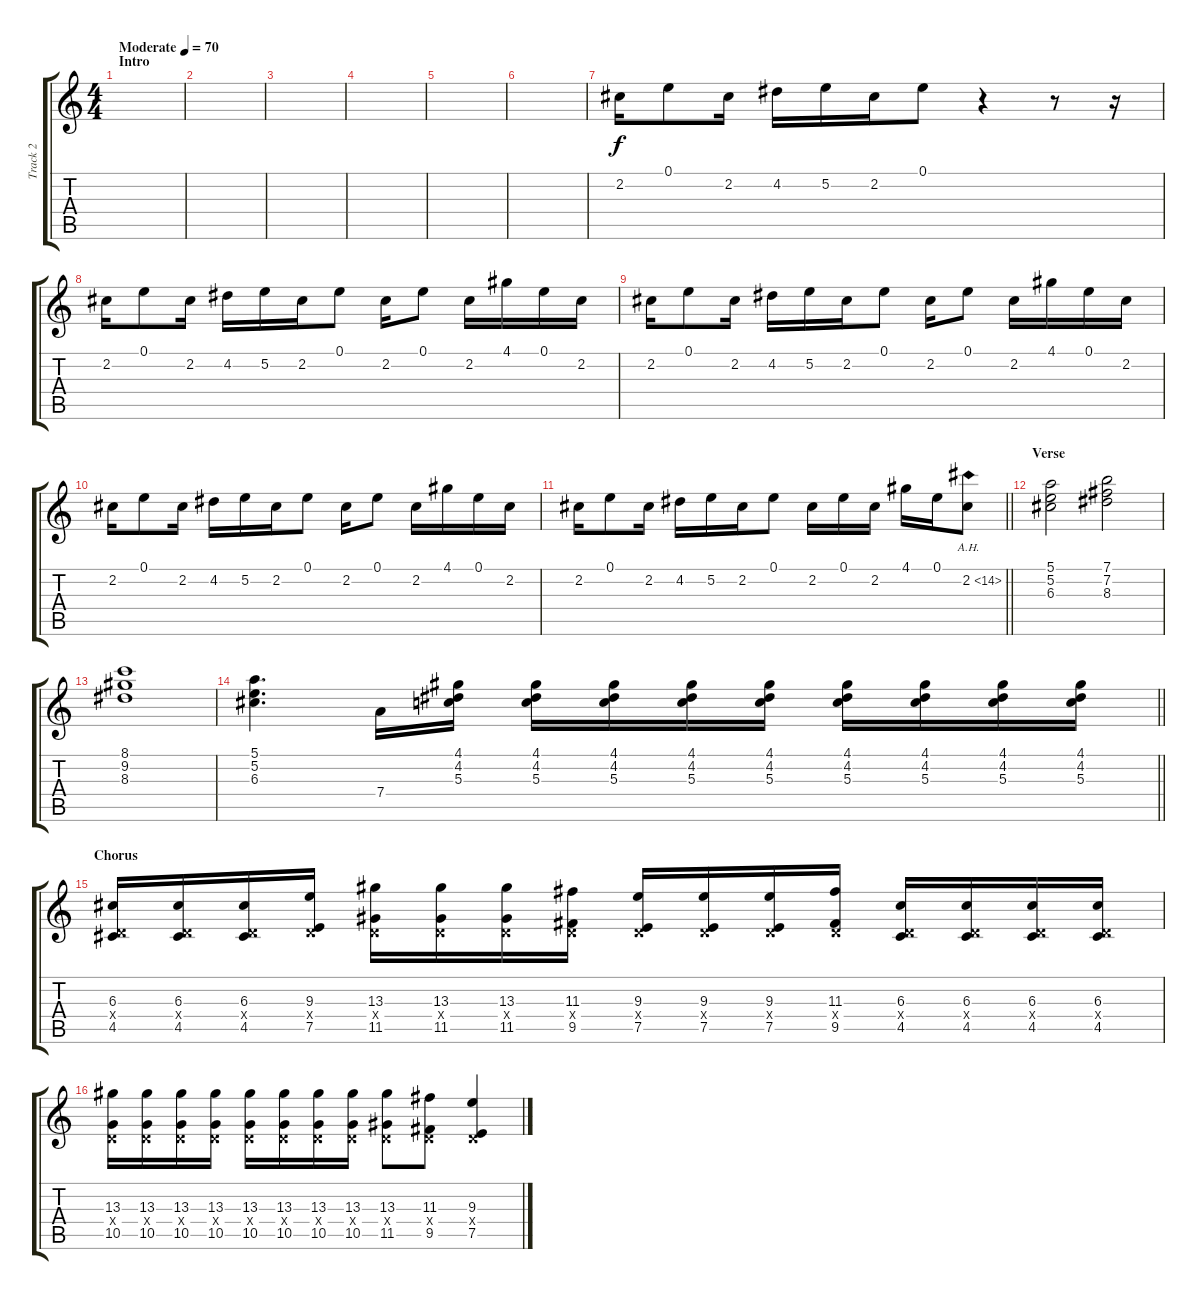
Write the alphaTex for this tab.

\track ("Track 2" "Track 2") {instrument distortionguitar}
\staff {score tabs}
\tuning (E4 B3 G3 D3 A2 E2) {hide}
\ts (4 4)
\section ("" "Intro")
\tempo (70 "Moderate")
\clef g2
\ks c
|
|
|
|
|
|
2.2.16 0.1.8 2.2.16 4.2.16 5.2.16 2.2.16 0.1.8 r.4 r.8 r.16 |
2.2.16 0.1.8 2.2.16 4.2.16 5.2.16 2.2.16 0.1.8 2.2.16 0.1.8 2.2.16 4.1.16 0.1.16 2.2.16 |
2.2.16 0.1.8 2.2.16 4.2.16 5.2.16 2.2.16 0.1.8 2.2.16 0.1.8 2.2.16 4.1.16 0.1.16 2.2.16 |
2.2.16 0.1.8 2.2.16 4.2.16 5.2.16 2.2.16 0.1.8 2.2.16 0.1.8 2.2.16 4.1.16 0.1.16 2.2.16 |
\barLineRight lightlight
2.2.16 0.1.8 2.2.16 4.2.16 5.2.16 2.2.16 0.1.8 2.2.16 0.1.16 2.2.16 4.1.16 0.1.16 2.2{ah 12}.8 |
\section ("" "Verse")
(5.1 5.2 6.3).2 (7.1 7.2 8.3).2 |
(8.1 9.2 8.3).1 |
\barLineRight lightlight
(5.1 5.2 6.3).4{d} 7.4.16 (4.1 4.2 5.3).16 (4.1 4.2 5.3).16 (4.1 4.2 5.3).16 (4.1 4.2 5.3).16 (4.1 4.2 5.3).16 (4.1 4.2 5.3).16 (4.1 4.2 5.3).16 (4.1 4.2 5.3).16 (4.1 4.2 5.3).16 |
\section ("" "Chorus")
(6.3 0.4{x} 4.5).16 (6.3 0.4{x} 4.5).16 (6.3 0.4{x} 4.5).16 (9.3 0.4{x} 7.5).16 (13.3 0.4{x} 11.5).16 (13.3 0.4{x} 11.5).16 (13.3 0.4{x} 11.5).16 (11.3 0.4{x} 9.5).16 (9.3 0.4{x} 7.5).16 (9.3 0.4{x} 7.5).16 (9.3 0.4{x} 7.5).16 (11.3 0.4{x} 9.5).16 (6.3 0.4{x} 4.5).16 (6.3 0.4{x} 4.5).16 (6.3 0.4{x} 4.5).16 (6.3 0.4{x} 4.5).16 |
(13.3 0.4{x} 10.5).16 (13.3 0.4{x} 10.5).16 (13.3 0.4{x} 10.5).16 (13.3 0.4{x} 10.5).16 (13.3 0.4{x} 10.5).16 (13.3 0.4{x} 10.5).16 (13.3 0.4{x} 10.5).16 (13.3 0.4{x} 10.5).16 (13.3 0.4{x} 11.5).8 (11.3 0.4{x} 9.5).8 (9.3 0.4{x} 7.5).4
